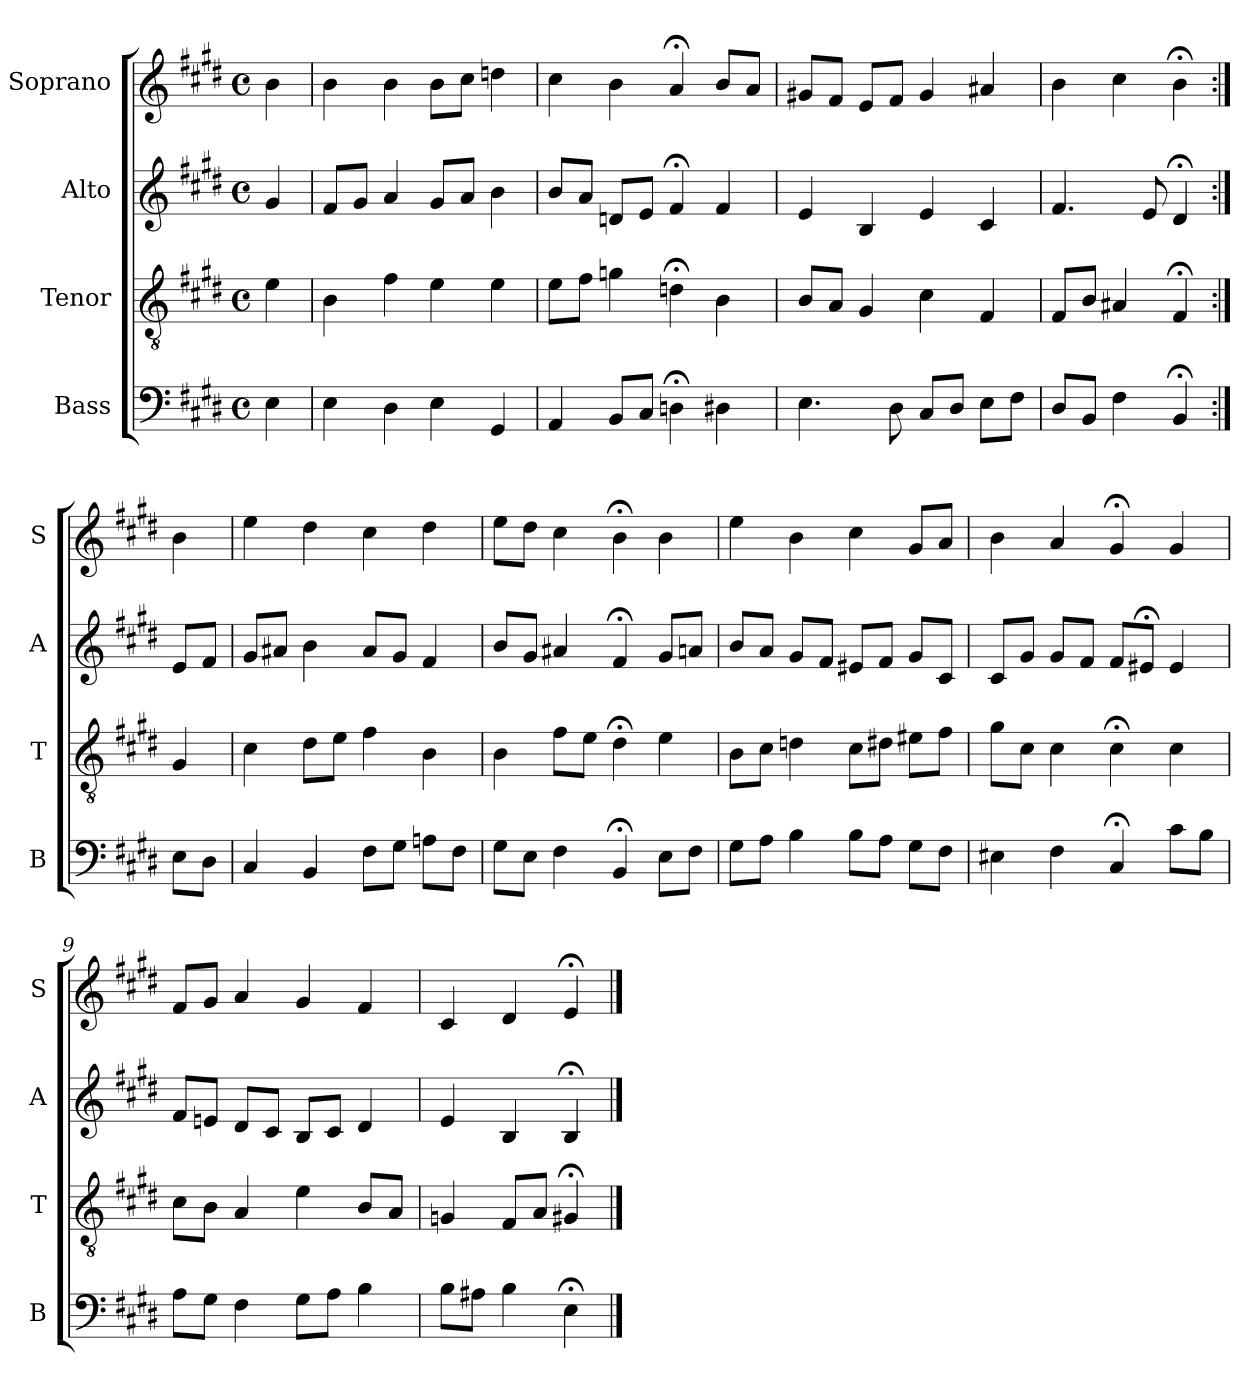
**kern	**kern	**kern	**kern
*part4	*part3	*part2	*part1
*staff4	*staff3	*staff2	*staff1
*I"Bass	*I"Tenor	*I"Alto	*I"Soprano
*I'B	*I'T	*I'A	*I'S
*clefF4	*clefGv2	*clefG2	*clefG2
*k[f#c#g#d#]	*k[f#c#g#d#]	*k[f#c#g#d#]	*k[f#c#g#d#]
*E:	*E:	*E:	*E:
*M4/4	*M4/4	*M4/4	*M4/4
*met(c)	*met(c)	*met(c)	*met(c)
*MM100	*MM100	*MM100	*MM100
=	=	=	=
4E	4e	4g#	4b
=1	=1	=1	=1
4E	4B	8f#L	4b
.	.	8g#J	.
4D#	4f#	4a	4b
4E	4e	8g#L	8bL
.	.	8aJ	8cc#J
4GG#	4e	4b	4ddn
=2	=2	=2	=2
4AA	8eL	8bL	4cc#
.	8f#J	8aJ	.
8BBL	4gn	8dnL	4b
8C#J	.	8eJ	.
4Dn;<	4dn;<	4f#;<	4a;<
4D#X	4B	4f#	8bL
.	.	.	8aJ
=3	=3	=3	=3
4.E	8BL	4e	8g#XL
.	8AJ	.	8f#J
.	4G#	4B	8eL
8D#	.	.	8f#J
8C#L	4c#	4e	4g#
8D#J	.	.	.
8EiL	4F#i	4c#i	4a#Xi
8F#J	.	.	.
=4	=4	=4	=4
8D#L	8F#L	4.f#	4b
8BBJ	8BJ	.	.
4F#	4A#X	.	4cc#
.	.	8e	.
4BB;<	4F#;<	4d#;<	4b;<
=:|!	=:|!	=:|!	=:|!
8EL	4G#	8eL	4b
8D#J	.	8f#J	.
=5	=5	=5	=5
4C#	4c#	8g#L	4ee
.	.	8a#XJ	.
4BB	8d#L	4b	4dd#
.	8eJ	.	.
8F#L	4f#	8a#L	4cc#
8G#J	.	8g#J	.
8AniL	4Bi	4f#i	4dd#i
8F#J	.	.	.
=6	=6	=6	=6
8G#L	4B	8bL	8eeL
8EJ	.	8g#J	8dd#J
4F#	8f#L	4a#X	4cc#
.	8eJ	.	.
4BB;<	4d#;<	4f#;<	4b;<
8EL	4e	8g#L	4b
8F#J	.	8anJ	.
=7	=7	=7	=7
8G#L	8BL	8bL	4ee
8AJ	8c#J	8aJ	.
4B	4dn	8g#L	4b
.	.	8f#J	.
8BL	8c#L	8e#XL	4cc#
8AJ	8d#XJ	8f#J	.
8G#L	8e#XL	8g#L	8g#L
8F#J	8f#J	8c#J	8aJ
=8	=8	=8	=8
4E#X	8g#L	8c#L	4b
.	8c#J	8g#J	.
4F#	4c#	8g#L	4a
.	.	8f#J	.
4C#;<	4c#;<	8f#L	4g#;<
.	.	8e#X;<J	.
8c#L	4c#	4e#	4g#
8BJ	.	.	.
=9	=9	=9	=9
8AL	8c#L	8f#L	8f#L
8G#J	8BJ	8enJ	8g#J
4F#	4A	8d#L	4a
.	.	8c#J	.
8G#L	4e	8BL	4g#
8AJ	.	8c#J	.
4B	8BL	4d#	4f#
.	8AJ	.	.
=10	=10	=10	=10
8BL	4Gn	4e	4c#
8A#XJ	.	.	.
4B	8F#L	4B	4d#
.	8AJ	.	.
4E;<	4G#X;<	4B;<	4e;<
==	==	==	==
*-	*-	*-	*-
